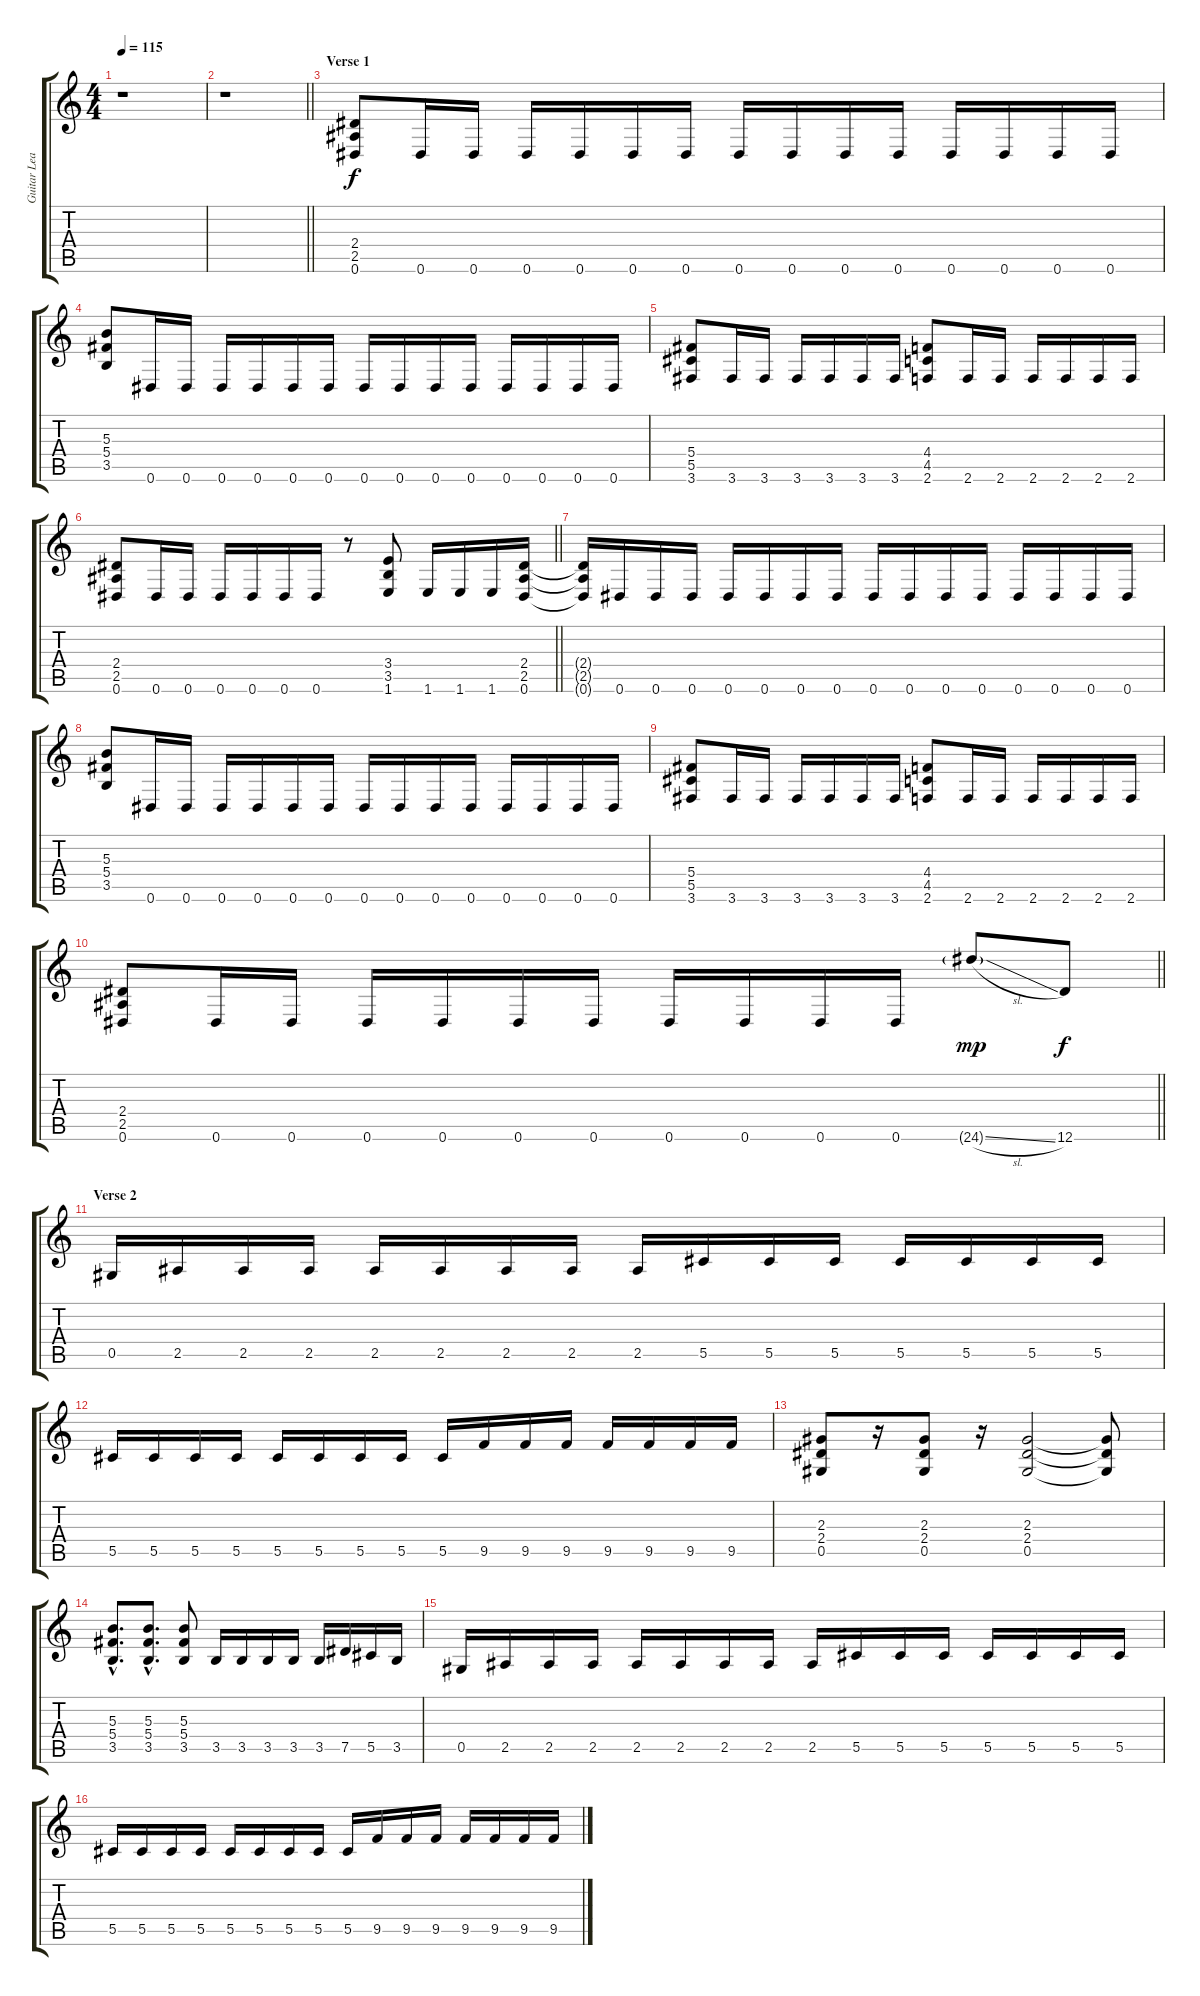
\track ("Guitar Lead 2" "Guitar Lea") {instrument overdrivenguitar}
\staff {score tabs}
\tuning (Eb4 Bb3 Gb3 Db3 Ab2 Eb2) {hide}
\ts (4 4)
\tempo 115
\clef g2
\ks c
r.1{dy f} |
\barLineRight lightlight
r.1 |
\section ("" "Verse 1")
(2.4 2.5 0.6).8{volume 16} 0.6.16 0.6.16 0.6.16 0.6.16 0.6.16 0.6.16 0.6.16 0.6.16 0.6.16 0.6.16 0.6.16 0.6.16 0.6.16 0.6.16 |
(5.3 5.4 3.5).8 0.6.16 0.6.16 0.6.16 0.6.16 0.6.16 0.6.16 0.6.16 0.6.16 0.6.16 0.6.16 0.6.16 0.6.16 0.6.16 0.6.16 |
(5.4 5.5 3.6).8 3.6.16 3.6.16 3.6.16 3.6.16 3.6.16 3.6.16 (4.4 4.5 2.6).8 2.6.16 2.6.16 2.6.16 2.6.16 2.6.16 2.6.16 |
\barLineRight lightlight
(2.4 2.5 0.6).8 0.6.16 0.6.16 0.6.16 0.6.16 0.6.16 0.6.16 r.8 (3.4 3.5 1.6).8 1.6.16 1.6.16 1.6.16 (2.4 2.5 0.6).16 |
(2.4{t} 2.5{t} 0.6{t}).16 0.6.16 0.6.16 0.6.16 0.6.16 0.6.16 0.6.16 0.6.16 0.6.16 0.6.16 0.6.16 0.6.16 0.6.16 0.6.16 0.6.16 0.6.16 |
(5.3 5.4 3.5).8 0.6.16 0.6.16 0.6.16 0.6.16 0.6.16 0.6.16 0.6.16 0.6.16 0.6.16 0.6.16 0.6.16 0.6.16 0.6.16 0.6.16 |
(5.4 5.5 3.6).8 3.6.16 3.6.16 3.6.16 3.6.16 3.6.16 3.6.16 (4.4 4.5 2.6).8 2.6.16 2.6.16 2.6.16 2.6.16 2.6.16 2.6.16 |
\barLineRight lightlight
(2.4 2.5 0.6).8 0.6.16 0.6.16 0.6.16 0.6.16 0.6.16 0.6.16 0.6.16 0.6.16 0.6.16 0.6.16 24.6{sl g}.8{dy mp} 12.6.8{dy f} |
\section ("" "Verse 2")
0.5.16 2.5.16 2.5.16 2.5.16 2.5.16 2.5.16 2.5.16 2.5.16 2.5.16 5.5.16 5.5.16 5.5.16 5.5.16 5.5.16 5.5.16 5.5.16 |
5.5.16 5.5.16 5.5.16 5.5.16 5.5.16 5.5.16 5.5.16 5.5.16 5.5.16 9.5.16 9.5.16 9.5.16 9.5.16 9.5.16 9.5.16 9.5.16 |
(2.3 2.4 0.5).8 r.16 (2.3 2.4 0.5).8 r.16 (2.3 2.4 0.5).2 (2.3{t} 2.4{t} 0.5{t}).8 |
(5.3{hac} 5.4{hac} 3.5{hac}).8{d} (5.3{hac} 5.4{hac} 3.5{hac}).8{d} (5.3 5.4 3.5).8 3.5.16 3.5.16 3.5.16 3.5.16 3.5.16 7.5.16 5.5.16 3.5.16 |
0.5.16 2.5.16 2.5.16 2.5.16 2.5.16 2.5.16 2.5.16 2.5.16 2.5.16 5.5.16 5.5.16 5.5.16 5.5.16 5.5.16 5.5.16 5.5.16 |
5.5.16 5.5.16 5.5.16 5.5.16 5.5.16 5.5.16 5.5.16 5.5.16 5.5.16 9.5.16 9.5.16 9.5.16 9.5.16 9.5.16 9.5.16 9.5.16
